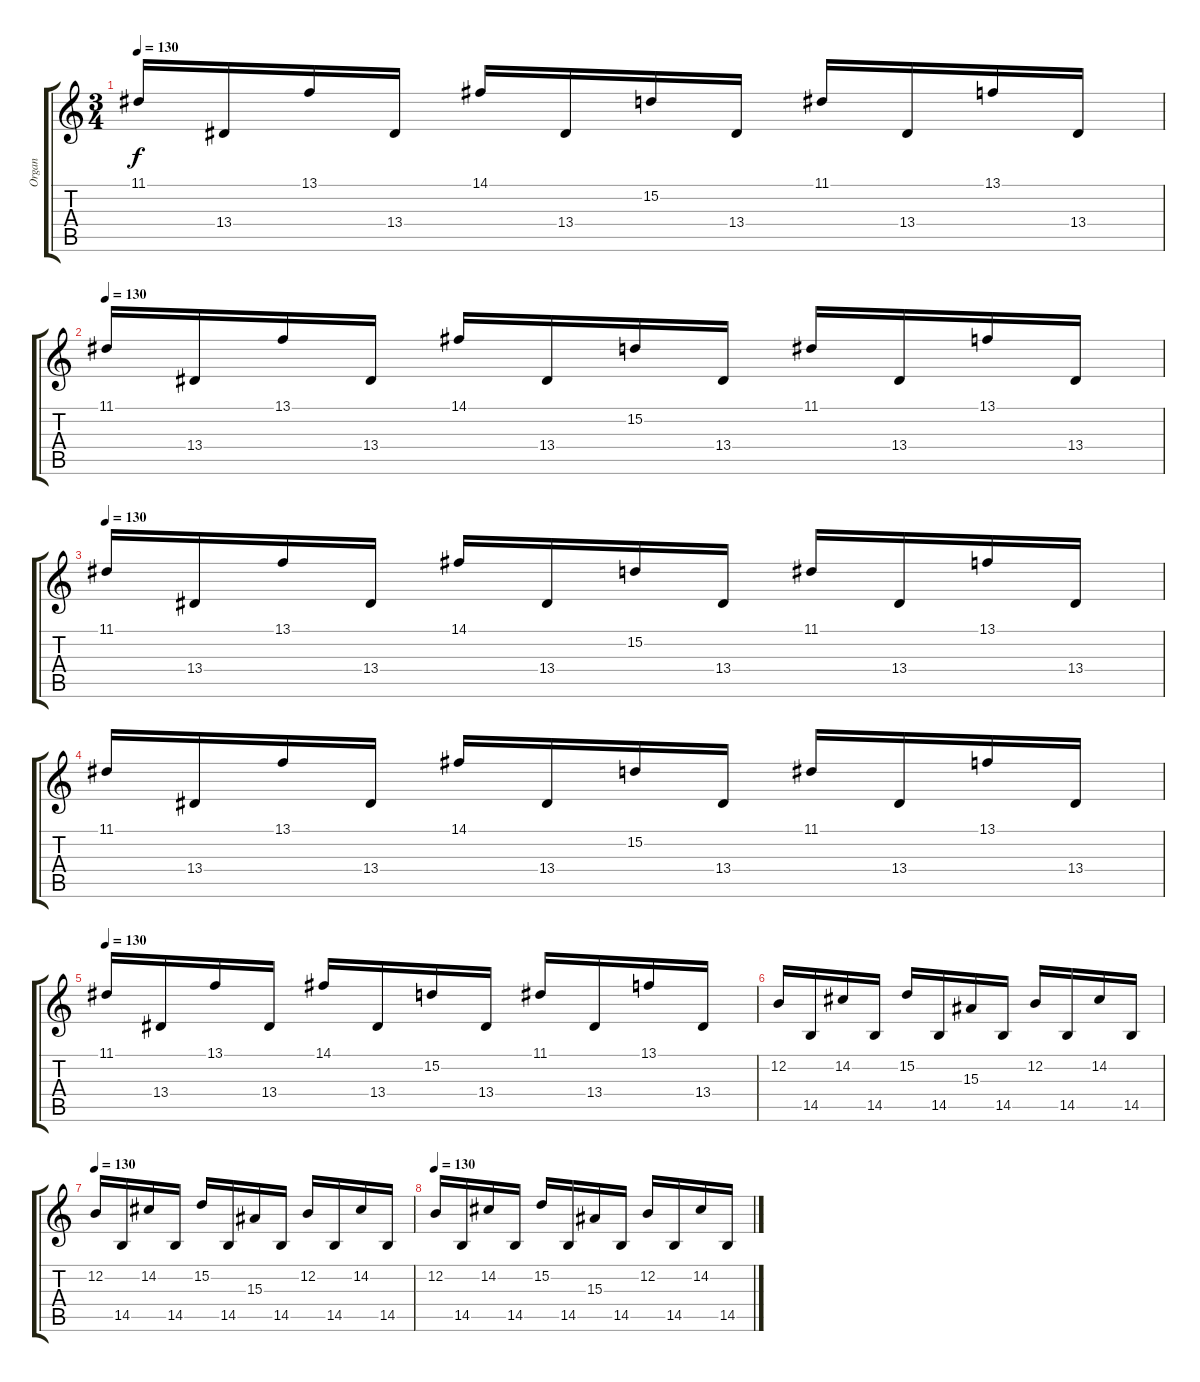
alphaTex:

\track ("Organ" "Organ") {instrument churchorgan}
\staff {score tabs}
\tuning (E4 B3 G3 D3 A2 E2) {hide}
\ts (3 4)
\tempo 130
\clef g2
\ks c
11.1.16{dy f} 13.4.16 13.1.16 13.4.16 14.1.16 13.4.16 15.2.16 13.4.16 11.1.16 13.4.16 13.1.16 13.4.16 |
\tempo 130
11.1.16 13.4.16 13.1.16 13.4.16 14.1.16 13.4.16 15.2.16 13.4.16 11.1.16 13.4.16 13.1.16 13.4.16 |
\tempo 130
11.1.16 13.4.16 13.1.16 13.4.16 14.1.16 13.4.16 15.2.16 13.4.16 11.1.16 13.4.16 13.1.16 13.4.16 |
11.1.16 13.4.16 13.1.16 13.4.16 14.1.16 13.4.16 15.2.16 13.4.16 11.1.16 13.4.16 13.1.16 13.4.16 |
\tempo 130
11.1.16 13.4.16 13.1.16 13.4.16 14.1.16 13.4.16 15.2.16 13.4.16 11.1.16 13.4.16 13.1.16 13.4.16 |
12.2.16 14.5.16 14.2.16 14.5.16 15.2.16 14.5.16 15.3.16 14.5.16 12.2.16 14.5.16 14.2.16 14.5.16 |
\tempo 130
12.2.16 14.5.16 14.2.16 14.5.16 15.2.16 14.5.16 15.3.16 14.5.16 12.2.16 14.5.16 14.2.16 14.5.16 |
\tempo 130
12.2.16 14.5.16 14.2.16 14.5.16 15.2.16 14.5.16 15.3.16 14.5.16 12.2.16 14.5.16 14.2.16 14.5.16
